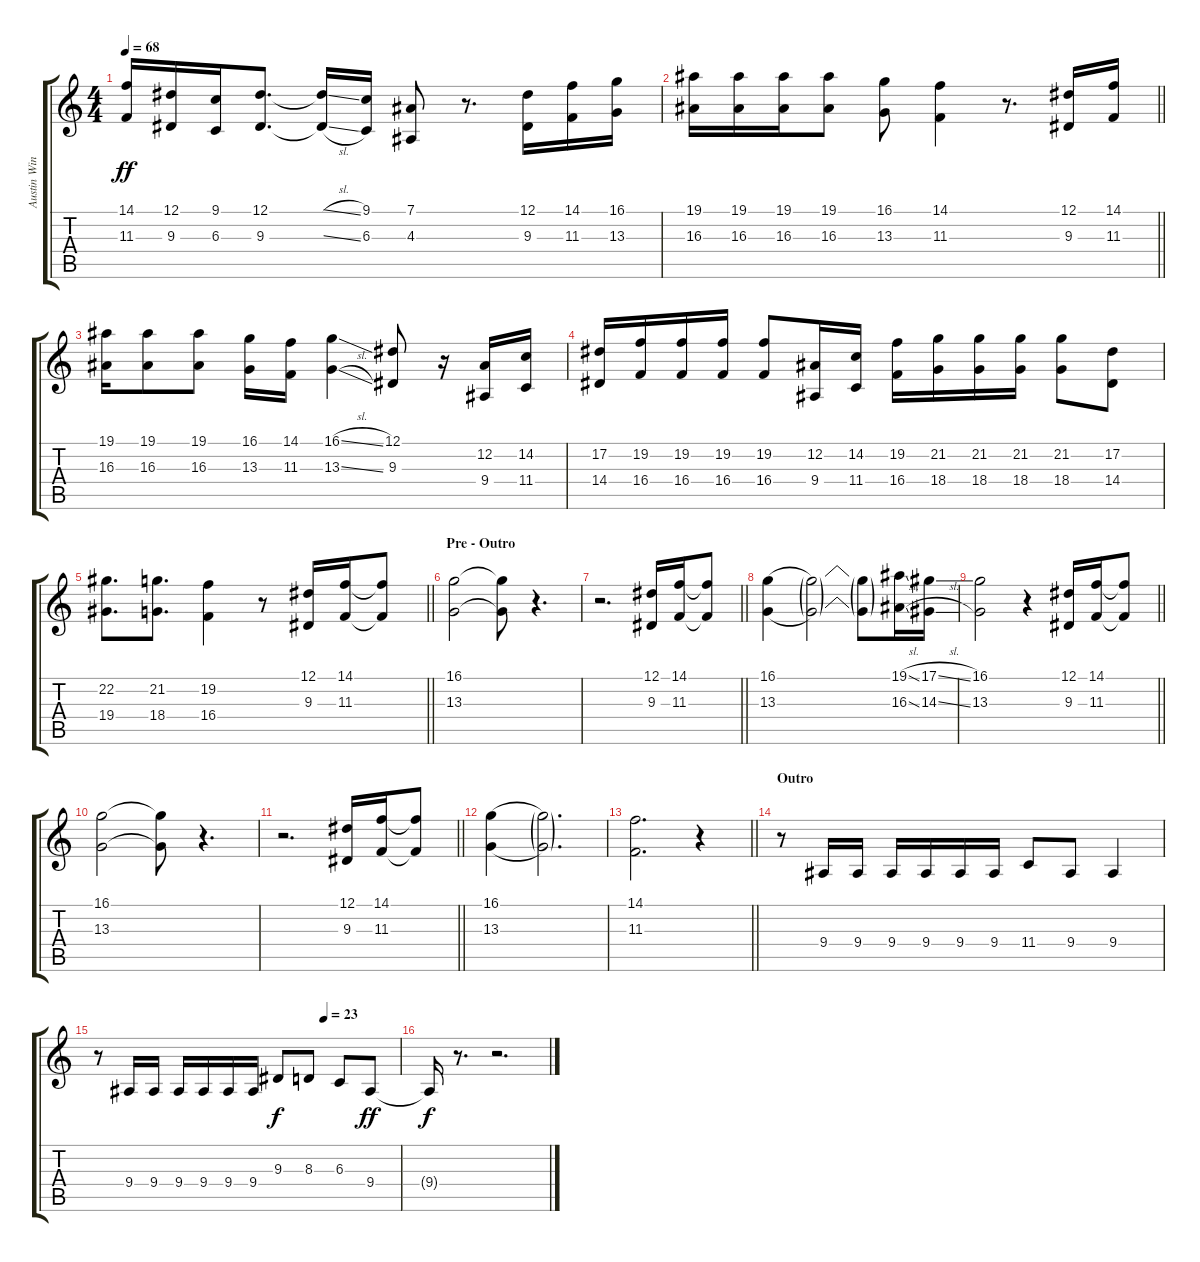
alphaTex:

\track ("Austin Winkler (Vocals)" "Austin Win") {instrument tremolostrings}
\staff {score tabs}
\tuning (Eb4 Bb3 Gb3 Db3 Ab2 Eb2) {hide}
\ts (4 4)
\tempo 68
\clef g2
\ks c
(14.1 11.3).16{dy ff} (12.1 9.3).16 (9.1 6.3).16 (12.1 9.3).8{d} (12.1{sl t} 9.3{sl t}).16 (9.1 6.3).16 (7.1 4.3).8 r.8{d} (12.1 9.3).16 (14.1 11.3).16 (16.1 13.3).16 |
\barLineRight lightlight
(19.1 16.3).16 (19.1 16.3).16 (19.1 16.3).16 (19.1 16.3).8 (16.1 13.3).8 (14.1 11.3).4 r.8{d} (12.1 9.3).16 (14.1 11.3).16 |
(19.1 16.3).16 (19.1 16.3).8 (19.1 16.3).8 (16.1 13.3).16 (14.1 11.3).16 (16.1{sl} 13.3{sl}).4 (12.1 9.3).8 r.16 (12.2 9.4).16 (14.2 11.4).16 |
(17.2 14.4).16 (19.2 16.4).16 (19.2 16.4).16 (19.2 16.4).16 (19.2 16.4).8 (12.2 9.4).16 (14.2 11.4).16 (19.2 16.4).16 (21.2 18.4).16 (21.2 18.4).16 (21.2 18.4).16 (21.2 18.4).8 (17.2 14.4).8 |
\barLineRight lightlight
(22.2 19.4).8{d} (21.2 18.4).8{d} (19.2 16.4).4 r.8 (12.1 9.3).16 (14.1 11.3).16 (14.1{t} 11.3{t}).8 |
\section ("" "Pre - Outro")
(16.1 13.3).2 (16.1{t} 13.3{t}).8 r.4{d} |
\barLineRight lightlight
r.2{d} (12.1 9.3).16 (14.1 11.3).16 (14.1{t} 11.3{t}).8 |
(16.1{be (hold 0 0 60 0)} 13.3{be (hold 0 0 60 0)}).4 (16.1{t} 13.3{t}).2 (16.1{t} 13.3{t}).8 (19.1{sl} 16.3{sl}).16 (17.1{sl} 14.3{sl}).16 |
\barLineRight lightlight
(16.1 13.3).2 r.4 (12.1 9.3).16 (14.1 11.3).16 (14.1{t} 11.3{t}).8 |
(16.1 13.3).2 (16.1{t} 13.3{t}).8 r.4{d} |
\barLineRight lightlight
r.2{d} (12.1 9.3).16 (14.1 11.3).16 (14.1{t} 11.3{t}).8 |
(16.1{be (hold 0 0 60 0)} 13.3{be (hold 0 0 60 0)}).4 (16.1{t} 13.3{t}).2{d} |
\barLineRight lightlight
(14.1 11.3).2{d} r.4 |
\section ("" "Outro")
r.8 9.4.16 9.4.16 9.4.16 9.4.16 9.4.16 9.4.16 11.4.8 9.4.8 9.4.4 |
\tempo (23 0.75)
r.8 9.4.16 9.4.16 9.4.16 9.4.16 9.4.16 9.4.16 9.3.8{dy f} 8.3.8 6.3.8 9.4.8{dy ff} |
9.4{t}.16{dy f} r.8{d} r.2{d}
